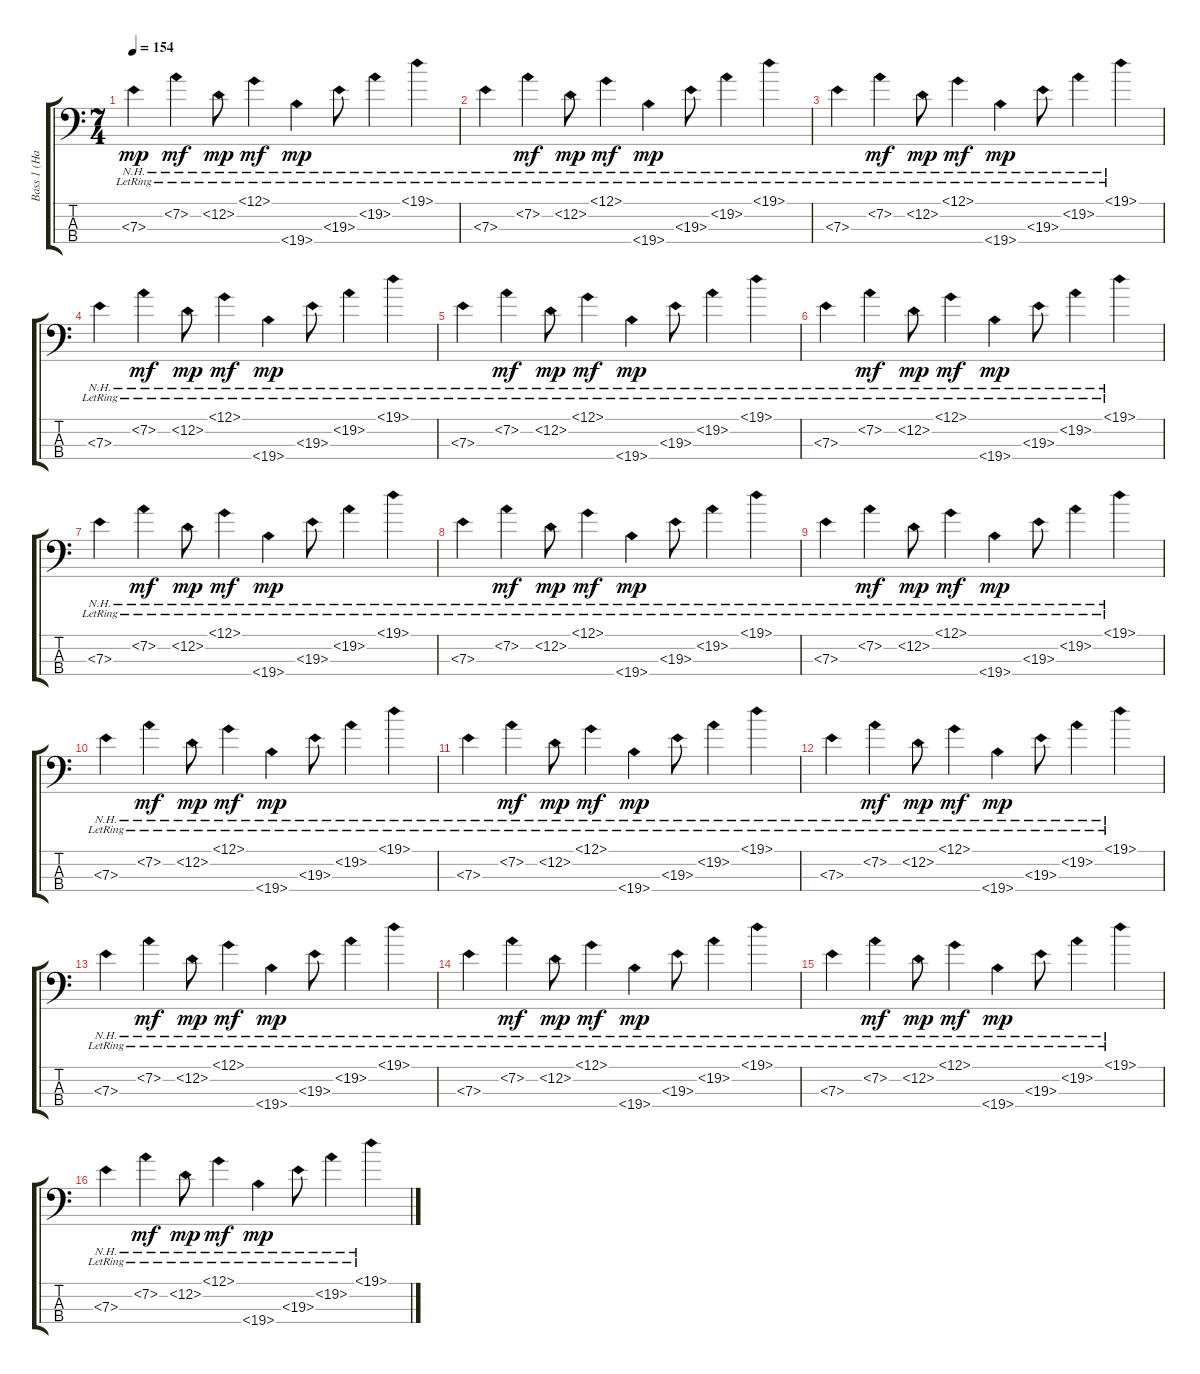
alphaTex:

\track ("Bass 1 (Harmonics)" "Bass 1 (Ha") {instrument electricbassfinger}
\staff {score tabs}
\tuning (G2 D2 A1 E1) {hide}
\ts (7 4)
\tempo 154
\clef f4
\ks c
7.3{nh lr}.4{dy mp} 7.2{nh lr}.4{dy mf} 12.2{nh lr}.8{dy mp} 12.1{nh lr}.4{dy mf} 19.4{nh lr}.4{dy mp} 19.3{nh lr}.8 19.2{nh lr}.4 19.1{nh lr}.4 |
7.3{nh lr}.4 7.2{nh lr}.4{dy mf} 12.2{nh lr}.8{dy mp} 12.1{nh lr}.4{dy mf} 19.4{nh lr}.4{dy mp} 19.3{nh lr}.8 19.2{nh lr}.4 19.1{nh lr}.4 |
7.3{nh lr}.4 7.2{nh lr}.4{dy mf} 12.2{nh lr}.8{dy mp} 12.1{nh lr}.4{dy mf} 19.4{nh lr}.4{dy mp} 19.3{nh lr}.8 19.2{nh lr}.4 19.1{nh lr}.4 |
7.3{nh lr}.4 7.2{nh lr}.4{dy mf} 12.2{nh lr}.8{dy mp} 12.1{nh lr}.4{dy mf} 19.4{nh lr}.4{dy mp} 19.3{nh lr}.8 19.2{nh lr}.4 19.1{nh lr}.4 |
7.3{nh lr}.4 7.2{nh lr}.4{dy mf} 12.2{nh lr}.8{dy mp} 12.1{nh lr}.4{dy mf} 19.4{nh lr}.4{dy mp} 19.3{nh lr}.8 19.2{nh lr}.4 19.1{nh lr}.4 |
7.3{nh lr}.4 7.2{nh lr}.4{dy mf} 12.2{nh lr}.8{dy mp} 12.1{nh lr}.4{dy mf} 19.4{nh lr}.4{dy mp} 19.3{nh lr}.8 19.2{nh lr}.4 19.1{nh lr}.4 |
7.3{nh lr}.4 7.2{nh lr}.4{dy mf} 12.2{nh lr}.8{dy mp} 12.1{nh lr}.4{dy mf} 19.4{nh lr}.4{dy mp} 19.3{nh lr}.8 19.2{nh lr}.4 19.1{nh lr}.4 |
7.3{nh lr}.4 7.2{nh lr}.4{dy mf} 12.2{nh lr}.8{dy mp} 12.1{nh lr}.4{dy mf} 19.4{nh lr}.4{dy mp} 19.3{nh lr}.8 19.2{nh lr}.4 19.1{nh lr}.4 |
7.3{nh lr}.4 7.2{nh lr}.4{dy mf} 12.2{nh lr}.8{dy mp} 12.1{nh lr}.4{dy mf} 19.4{nh lr}.4{dy mp} 19.3{nh lr}.8 19.2{nh lr}.4 19.1{nh lr}.4 |
7.3{nh lr}.4 7.2{nh lr}.4{dy mf} 12.2{nh lr}.8{dy mp} 12.1{nh lr}.4{dy mf} 19.4{nh lr}.4{dy mp} 19.3{nh lr}.8 19.2{nh lr}.4 19.1{nh lr}.4 |
7.3{nh lr}.4 7.2{nh lr}.4{dy mf} 12.2{nh lr}.8{dy mp} 12.1{nh lr}.4{dy mf} 19.4{nh lr}.4{dy mp} 19.3{nh lr}.8 19.2{nh lr}.4 19.1{nh lr}.4 |
7.3{nh lr}.4 7.2{nh lr}.4{dy mf} 12.2{nh lr}.8{dy mp} 12.1{nh lr}.4{dy mf} 19.4{nh lr}.4{dy mp} 19.3{nh lr}.8 19.2{nh lr}.4 19.1{nh lr}.4 |
7.3{nh lr}.4 7.2{nh lr}.4{dy mf} 12.2{nh lr}.8{dy mp} 12.1{nh lr}.4{dy mf} 19.4{nh lr}.4{dy mp} 19.3{nh lr}.8 19.2{nh lr}.4 19.1{nh lr}.4 |
7.3{nh lr}.4 7.2{nh lr}.4{dy mf} 12.2{nh lr}.8{dy mp} 12.1{nh lr}.4{dy mf} 19.4{nh lr}.4{dy mp} 19.3{nh lr}.8 19.2{nh lr}.4 19.1{nh lr}.4 |
7.3{nh lr}.4 7.2{nh lr}.4{dy mf} 12.2{nh lr}.8{dy mp} 12.1{nh lr}.4{dy mf} 19.4{nh lr}.4{dy mp} 19.3{nh lr}.8 19.2{nh lr}.4 19.1{nh lr}.4 |
7.3{nh lr}.4 7.2{nh lr}.4{dy mf} 12.2{nh lr}.8{dy mp} 12.1{nh lr}.4{dy mf} 19.4{nh lr}.4{dy mp} 19.3{nh lr}.8 19.2{nh lr}.4 19.1{nh lr}.4
